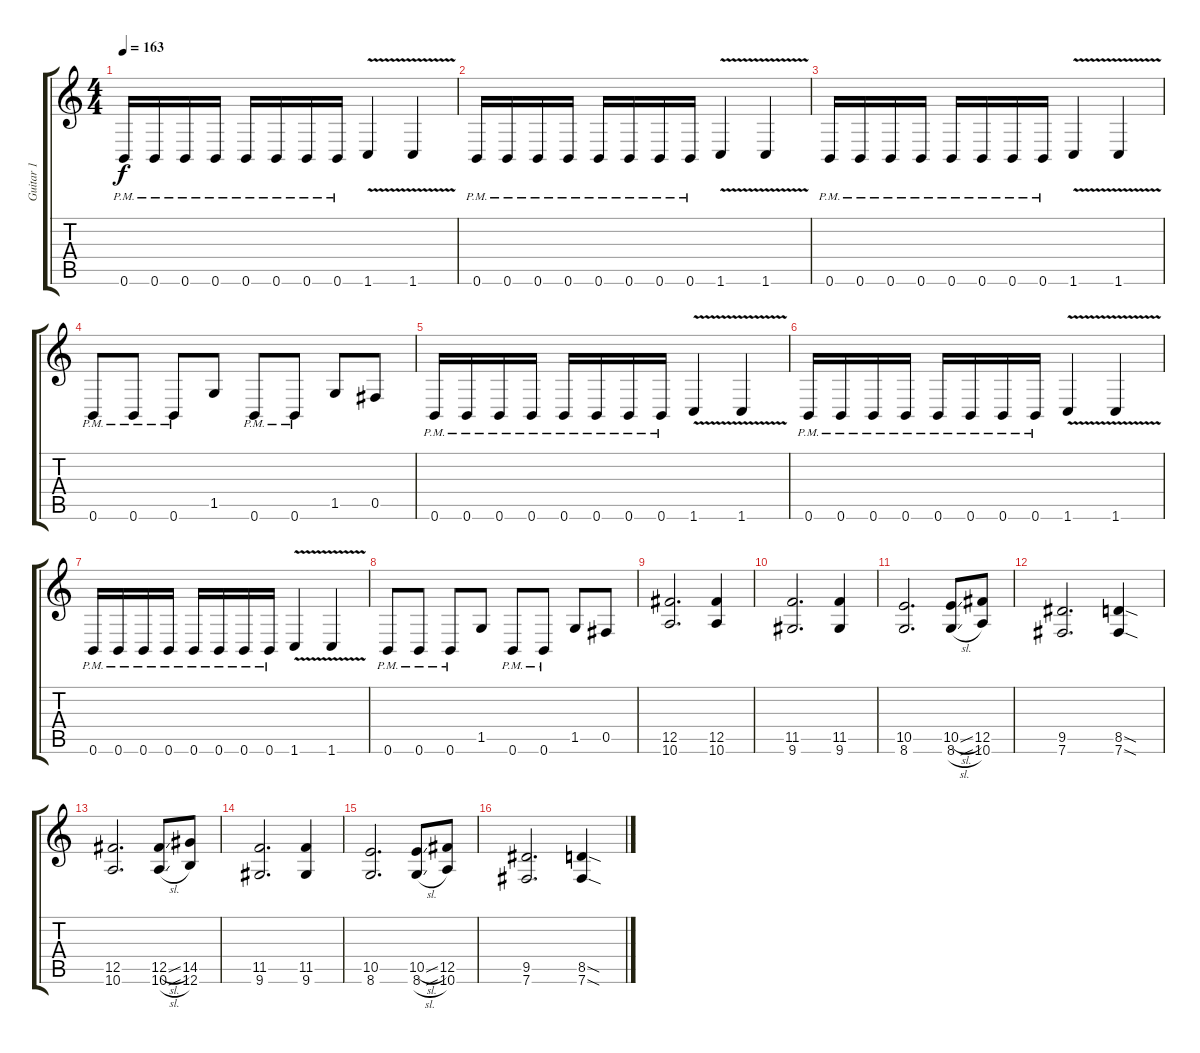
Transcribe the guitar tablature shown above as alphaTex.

\track ("Guitar 1" "Guitar 1") {instrument distortionguitar}
\staff {score tabs}
\tuning (Db4 Ab3 E3 B2 Gb2 B1) {hide}
\ts (4 4)
\tempo 163
\clef g2
\ks c
0.6{pm}.16{dy f} 0.6{pm}.16 0.6{pm}.16 0.6{pm}.16 0.6{pm}.16 0.6{pm}.16 0.6{pm}.16 0.6{pm}.16 1.6{v}.4 1.6{v}.4 |
0.6{pm}.16 0.6{pm}.16 0.6{pm}.16 0.6{pm}.16 0.6{pm}.16 0.6{pm}.16 0.6{pm}.16 0.6{pm}.16 1.6{v}.4 1.6{v}.4 |
0.6{pm}.16 0.6{pm}.16 0.6{pm}.16 0.6{pm}.16 0.6{pm}.16 0.6{pm}.16 0.6{pm}.16 0.6{pm}.16 1.6{v}.4 1.6{v}.4 |
0.6{pm}.8 0.6{pm}.8 0.6{pm}.8 1.5.8 0.6{pm}.8 0.6{pm}.8 1.5.8 0.5.8 |
0.6{pm}.16 0.6{pm}.16 0.6{pm}.16 0.6{pm}.16 0.6{pm}.16 0.6{pm}.16 0.6{pm}.16 0.6{pm}.16 1.6{v}.4 1.6{v}.4 |
0.6{pm}.16 0.6{pm}.16 0.6{pm}.16 0.6{pm}.16 0.6{pm}.16 0.6{pm}.16 0.6{pm}.16 0.6{pm}.16 1.6{v}.4 1.6{v}.4 |
0.6{pm}.16 0.6{pm}.16 0.6{pm}.16 0.6{pm}.16 0.6{pm}.16 0.6{pm}.16 0.6{pm}.16 0.6{pm}.16 1.6{v}.4 1.6{v}.4 |
0.6{pm}.8 0.6{pm}.8 0.6{pm}.8 1.5.8 0.6{pm}.8 0.6{pm}.8 1.5.8 0.5.8 |
(12.5 10.6).2{d} (12.5 10.6).4 |
(11.5 9.6).2{d} (11.5 9.6).4 |
(10.5 8.6).2{d} (10.5{sl} 8.6{sl}).8 (12.5 10.6).8 |
(9.5 7.6).2{d} (8.5{sod} 7.6{sod}).4 |
(12.5 10.6).2{d} (12.5{sl} 10.6{sl}).8 (14.5 12.6).8 |
(11.5 9.6).2{d} (11.5 9.6).4 |
(10.5 8.6).2{d} (10.5{sl} 8.6{sl}).8 (12.5 10.6).8 |
(9.5 7.6).2{d} (8.5{sod} 7.6{sod}).4
